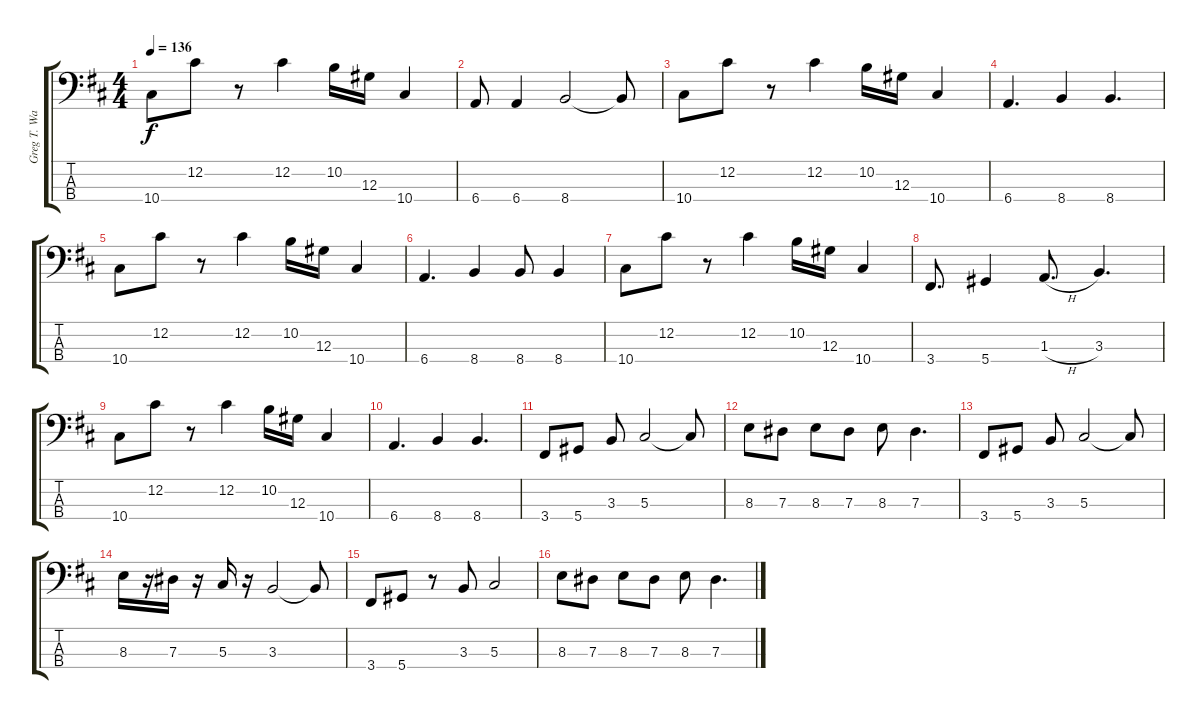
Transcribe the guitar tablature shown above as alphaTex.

\track ("Greg T. Walker Bass" "Greg T. Wa") {instrument electricbassfinger}
\staff {score tabs}
\tuning (Gb2 Db2 Ab1 Eb1) {hide}
\ts (4 4)
\tempo 136
\clef f4
\ks d
10.4.8{dy f} 12.2.8 r.8 12.2.4 10.2.16 12.3.16 10.4.4 |
6.4.8 6.4.4 8.4.2 8.4{t}.8 |
10.4.8 12.2.8 r.8 12.2.4 10.2.16 12.3.16 10.4.4 |
6.4.4{d} 8.4.4 8.4.4{d} |
10.4.8 12.2.8 r.8 12.2.4 10.2.16 12.3.16 10.4.4 |
6.4.4{d} 8.4.4 8.4.8 8.4.4 |
10.4.8 12.2.8 r.8 12.2.4 10.2.16 12.3.16 10.4.4 |
3.4.8{d} 5.4.4 1.3{h}.8{d} 3.3.4{d} |
10.4.8 12.2.8 r.8 12.2.4 10.2.16 12.3.16 10.4.4 |
6.4.4{d} 8.4.4 8.4.4{d} |
3.4.8 5.4.8 3.3.8 5.3.2 5.3{t}.8 |
8.3.8 7.3.8 8.3.8 7.3.8 8.3.8 7.3.4{d} |
3.4.8 5.4.8 3.3.8 5.3.2 5.3{t}.8 |
8.3.16 r.16 7.3.16 r.16 5.3.16 r.16 3.3.2 3.3{t}.8 |
3.4.8 5.4.8 r.8 3.3.8 5.3.2 |
8.3.8 7.3.8 8.3.8 7.3.8 8.3.8 7.3.4{d}
